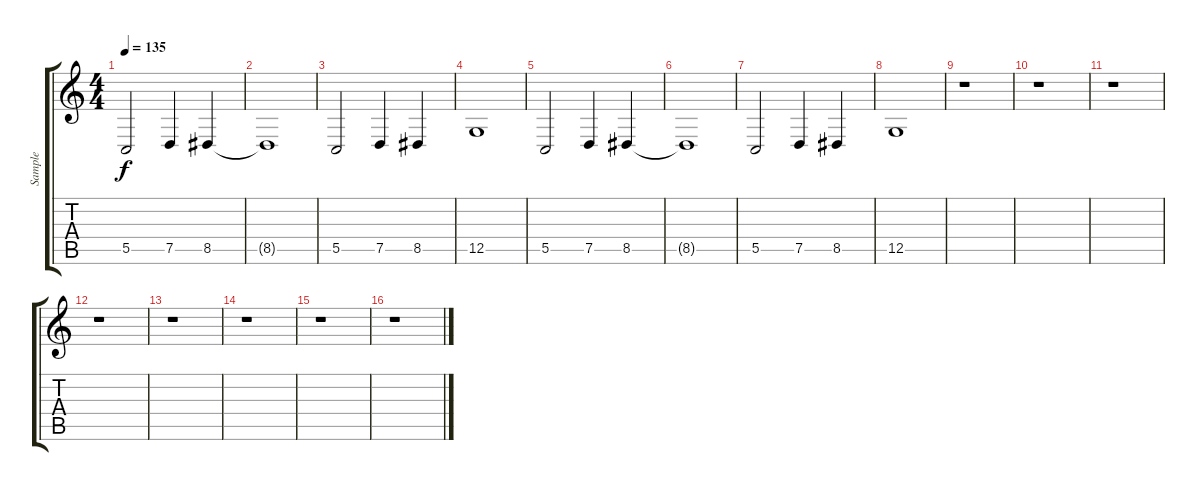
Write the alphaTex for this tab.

\track ("Sample" "Sample") {instrument pad4choir}
\staff {score tabs}
\tuning (D4 A3 F3 C3 G2 C2) {hide}
\ts (4 4)
\tempo 135
\clef g2
\ks c
5.5.2{dy f instrument pad4choir} 7.5.4 8.5.4 |
8.5{t}.1 |
5.5.2 7.5.4 8.5.4 |
12.5.1 |
5.5.2 7.5.4 8.5.4 |
8.5{t}.1 |
5.5.2 7.5.4 8.5.4 |
12.5.1 |
\section ("" "")
r.1 |
r.1 |
r.1 |
r.1 |
r.1 |
r.1 |
r.1 |
r.1
